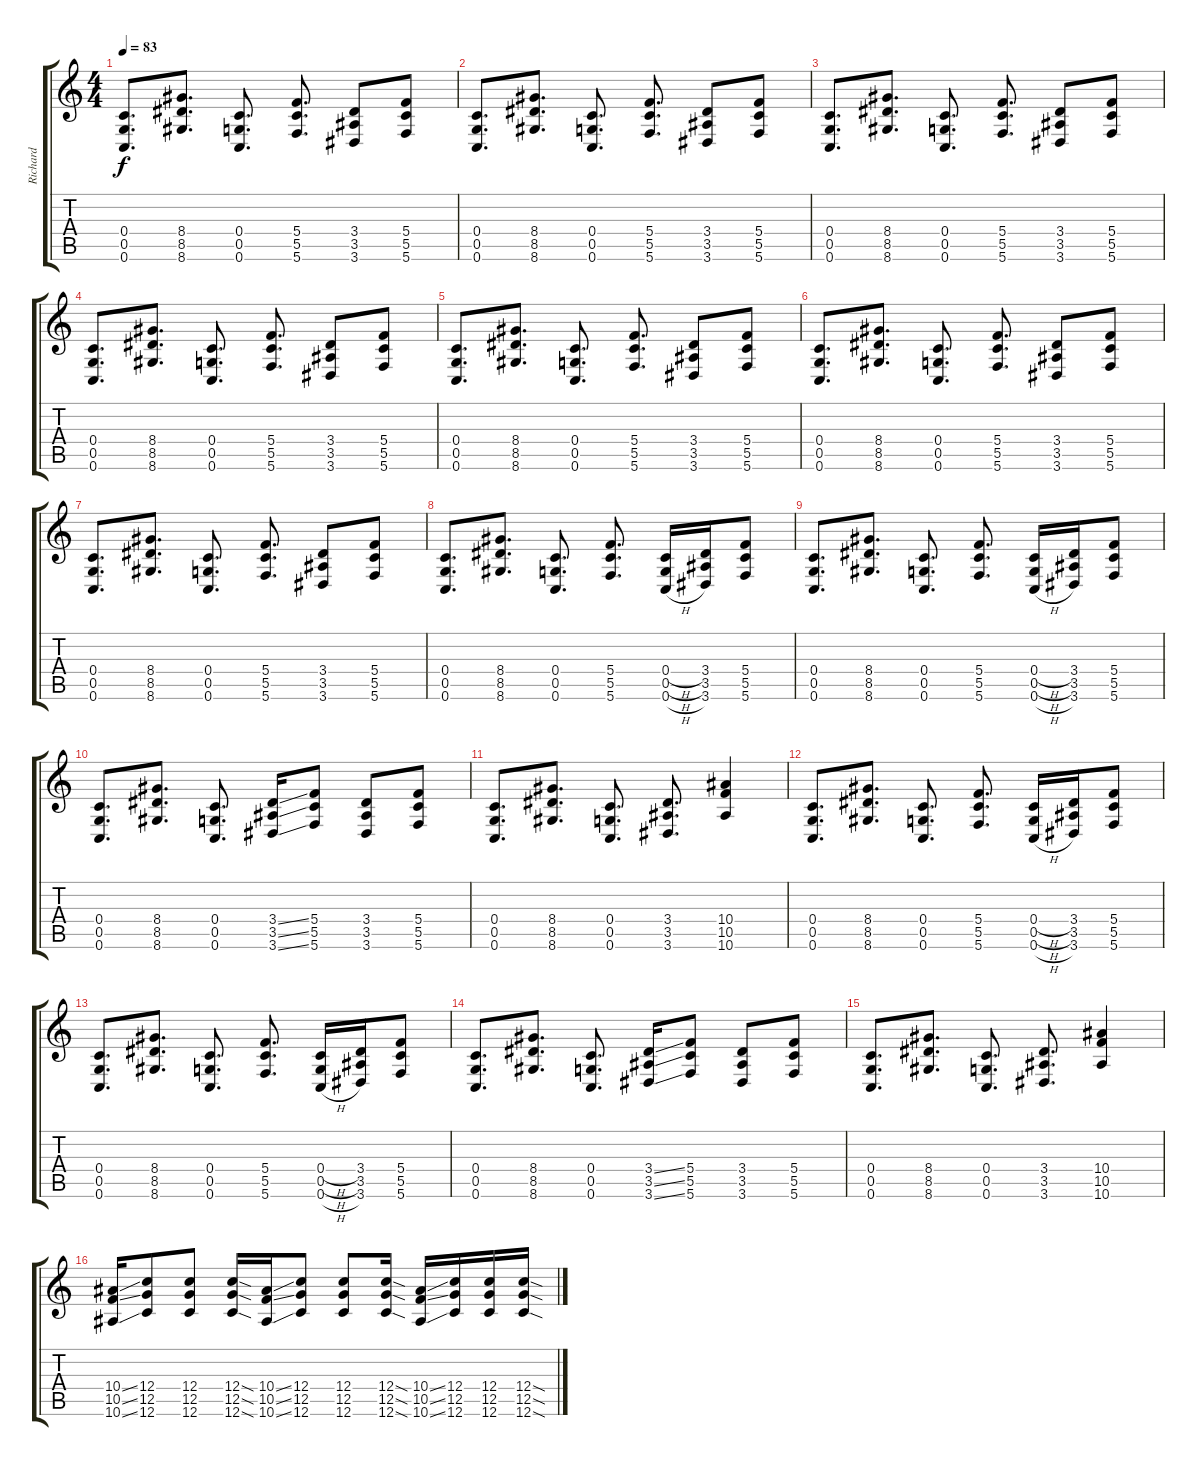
\track ("Richard" "Richard") {instrument distortionguitar}
\staff {score tabs}
\tuning (D4 A3 F3 C3 G2 C2) {hide}
\ts (4 4)
\tempo 83
\clef g2
\ks c
(0.4 0.5 0.6).8{d dy f volume 10 instrument acousticguitarsteel} (8.4 8.5 8.6).8{d} (0.4 0.5 0.6).8{d} (5.4 5.5 5.6).8{d} (3.4 3.5 3.6).8 (5.4 5.5 5.6).8 |
(0.4 0.5 0.6).8{d volume 10 instrument acousticguitarsteel} (8.4 8.5 8.6).8{d} (0.4 0.5 0.6).8{d} (5.4 5.5 5.6).8{d} (3.4 3.5 3.6).8 (5.4 5.5 5.6).8 |
(0.4 0.5 0.6).8{d volume 10 instrument acousticguitarsteel} (8.4 8.5 8.6).8{d} (0.4 0.5 0.6).8{d} (5.4 5.5 5.6).8{d} (3.4 3.5 3.6).8 (5.4 5.5 5.6).8 |
(0.4 0.5 0.6).8{d volume 8 instrument acousticguitarsteel} (8.4 8.5 8.6).8{d} (0.4 0.5 0.6).8{d} (5.4 5.5 5.6).8{d} (3.4 3.5 3.6).8 (5.4 5.5 5.6).8 |
(0.4 0.5 0.6).8{d volume 10 instrument acousticguitarsteel} (8.4 8.5 8.6).8{d} (0.4 0.5 0.6).8{d} (5.4 5.5 5.6).8{d} (3.4 3.5 3.6).8 (5.4 5.5 5.6).8 |
(0.4 0.5 0.6).8{d volume 10 instrument acousticguitarsteel} (8.4 8.5 8.6).8{d} (0.4 0.5 0.6).8{d} (5.4 5.5 5.6).8{d} (3.4 3.5 3.6).8 (5.4 5.5 5.6).8 |
(0.4 0.5 0.6).8{d volume 10 instrument acousticguitarsteel} (8.4 8.5 8.6).8{d} (0.4 0.5 0.6).8{d} (5.4 5.5 5.6).8{d} (3.4 3.5 3.6).8 (5.4 5.5 5.6).8 |
(0.4 0.5 0.6).8{d volume 14 instrument distortionguitar} (8.4 8.5 8.6).8{d} (0.4 0.5 0.6).8{d} (5.4 5.5 5.6).8{d} (0.4{h} 0.5{h} 0.6{h}).16 (3.4 3.5 3.6).16 (5.4 5.5 5.6).8 |
(0.4 0.5 0.6).8{d} (8.4 8.5 8.6).8{d} (0.4 0.5 0.6).8{d} (5.4 5.5 5.6).8{d} (0.4{h} 0.5{h} 0.6{h}).16 (3.4 3.5 3.6).16 (5.4 5.5 5.6).8 |
(0.4 0.5 0.6).8{d} (8.4 8.5 8.6).8{d} (0.4 0.5 0.6).8{d} (3.4{ss} 3.5{ss} 3.6{ss}).16 (5.4 5.5 5.6).8 (3.4 3.5 3.6).8 (5.4 5.5 5.6).8 |
(0.4 0.5 0.6).8{d} (8.4 8.5 8.6).8{d} (0.4 0.5 0.6).8{d} (3.4 3.5 3.6).8{d} (10.4 10.5 10.6).4 |
(0.4 0.5 0.6).8{d volume 14 instrument distortionguitar} (8.4 8.5 8.6).8{d} (0.4 0.5 0.6).8{d} (5.4 5.5 5.6).8{d} (0.4{h} 0.5{h} 0.6{h}).16 (3.4 3.5 3.6).16 (5.4 5.5 5.6).8 |
(0.4 0.5 0.6).8{d} (8.4 8.5 8.6).8{d} (0.4 0.5 0.6).8{d} (5.4 5.5 5.6).8{d} (0.4{h} 0.5{h} 0.6{h}).16 (3.4 3.5 3.6).16 (5.4 5.5 5.6).8 |
(0.4 0.5 0.6).8{d} (8.4 8.5 8.6).8{d} (0.4 0.5 0.6).8{d} (3.4{ss} 3.5{ss} 3.6{ss}).16 (5.4 5.5 5.6).8 (3.4 3.5 3.6).8 (5.4 5.5 5.6).8 |
(0.4 0.5 0.6).8{d} (8.4 8.5 8.6).8{d} (0.4 0.5 0.6).8{d} (3.4 3.5 3.6).8{d} (10.4 10.5 10.6).4 |
(10.4{ss} 10.5{ss} 10.6{ss}).16 (12.4 12.5 12.6).8 (12.4 12.5 12.6).8 (12.4{sod} 12.5{sod} 12.6{sod}).16 (10.4{ss} 10.5{ss} 10.6{ss}).16 (12.4 12.5 12.6).8 (12.4 12.5 12.6).8 (12.4{sod} 12.5{sod} 12.6{sod}).16 (10.4{ss} 10.5{ss} 10.6{ss}).16 (12.4 12.5 12.6).16 (12.4 12.5 12.6).16 (12.4{sod} 12.5{sod} 12.6{sod}).16
